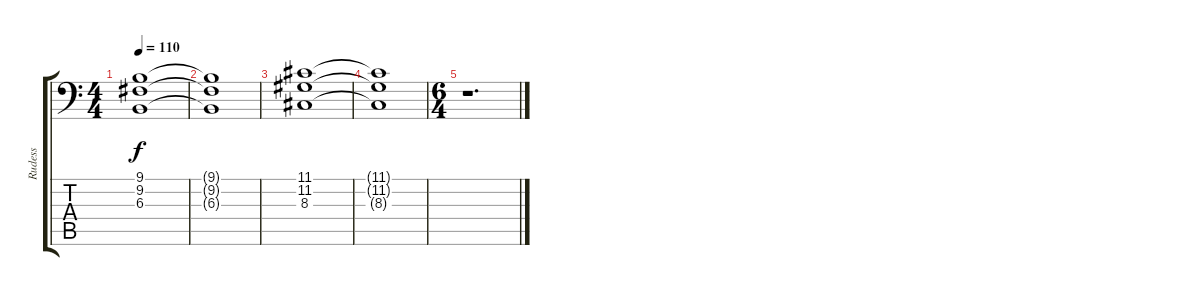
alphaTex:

\track ("Rudess" "Rudess") {instrument stringensemble1}
\staff {score tabs}
\tuning (D3 A2 F2 C2 G1 D1) {hide}
\ts (4 4)
\tempo 110
\clef f4
\ks c
(9.1 9.2 6.3).1{dy f} |
(9.1{t} 9.2{t} 6.3{t}).1 |
(11.1 11.2 8.3).1 |
(11.1{t} 11.2{t} 8.3{t}).1 |
\ts (6 4)
r.1{d}
